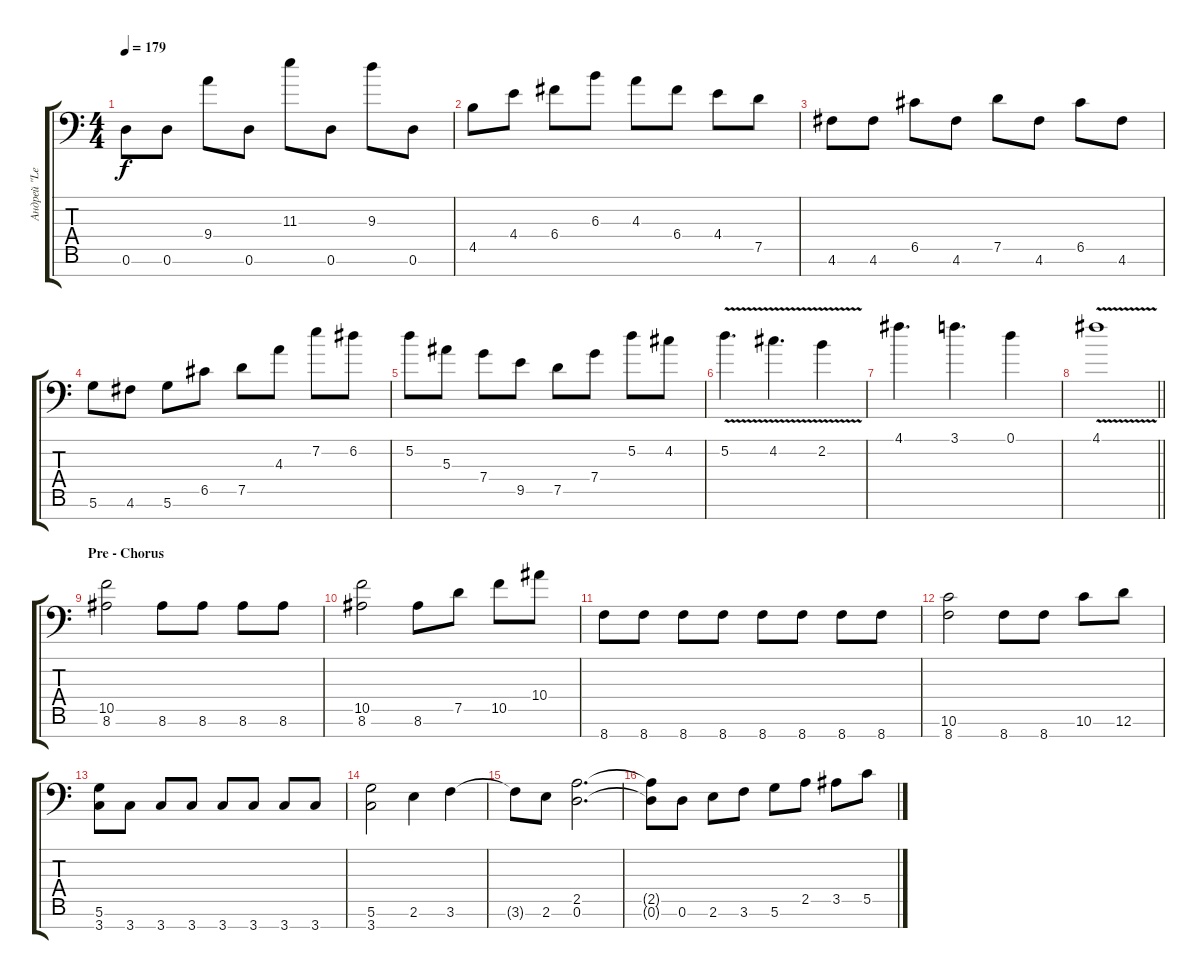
\track ("Андрей \"Leo\" Леонтьев" "Андрей \"Le") {instrument overdrivenguitar}
\staff {score tabs}
\tuning (D4 A3 F3 C3 G2 D2 A1) {hide}
\ts (4 4)
\tempo 179
\clef f4
\ks c
0.6.8{dy f} 0.6.8 9.4.8 0.6.8 11.3.8 0.6.8 9.3.8 0.6.8 |
4.5.8 4.4.8 6.4.8 6.3.8 4.3.8 6.4.8 4.4.8 7.5.8 |
4.6.8 4.6.8 6.5.8 4.6.8 7.5.8 4.6.8 6.5.8 4.6.8 |
5.6.8 4.6.8 5.6.8 6.5.8 7.5.8 4.3.8 7.2.8 6.2.8 |
5.2.8 5.3.8 7.4.8 9.5.8 7.5.8 7.4.8 5.2.8 4.2.8 |
5.2{v}.4{d} 4.2{v}.4{d} 2.2{v}.4 |
4.1.4{d} 3.1.4{d} 0.1.4 |
\barLineRight lightlight
4.1{v}.1 |
\section ("" "Pre - Chorus")
(10.5 8.6).2 8.6.8 8.6.8 8.6.8 8.6.8 |
(10.5 8.6).2 8.6.8 7.5.8 10.5.8 10.4.8 |
8.7.8 8.7.8 8.7.8 8.7.8 8.7.8 8.7.8 8.7.8 8.7.8 |
(10.6 8.7).2 8.7.8 8.7.8 10.6.8 12.6.8 |
(5.6 3.7).8 3.7.8 3.7.8 3.7.8 3.7.8 3.7.8 3.7.8 3.7.8 |
(5.6 3.7).2 2.6.4 3.6.4 |
3.6{t}.8 2.6.8 (2.5 0.6).2{d} |
(2.5{t} 0.6{t}).8 0.6.8 2.6.8 3.6.8 5.6.8 2.5.8 3.5.8 5.5.8
